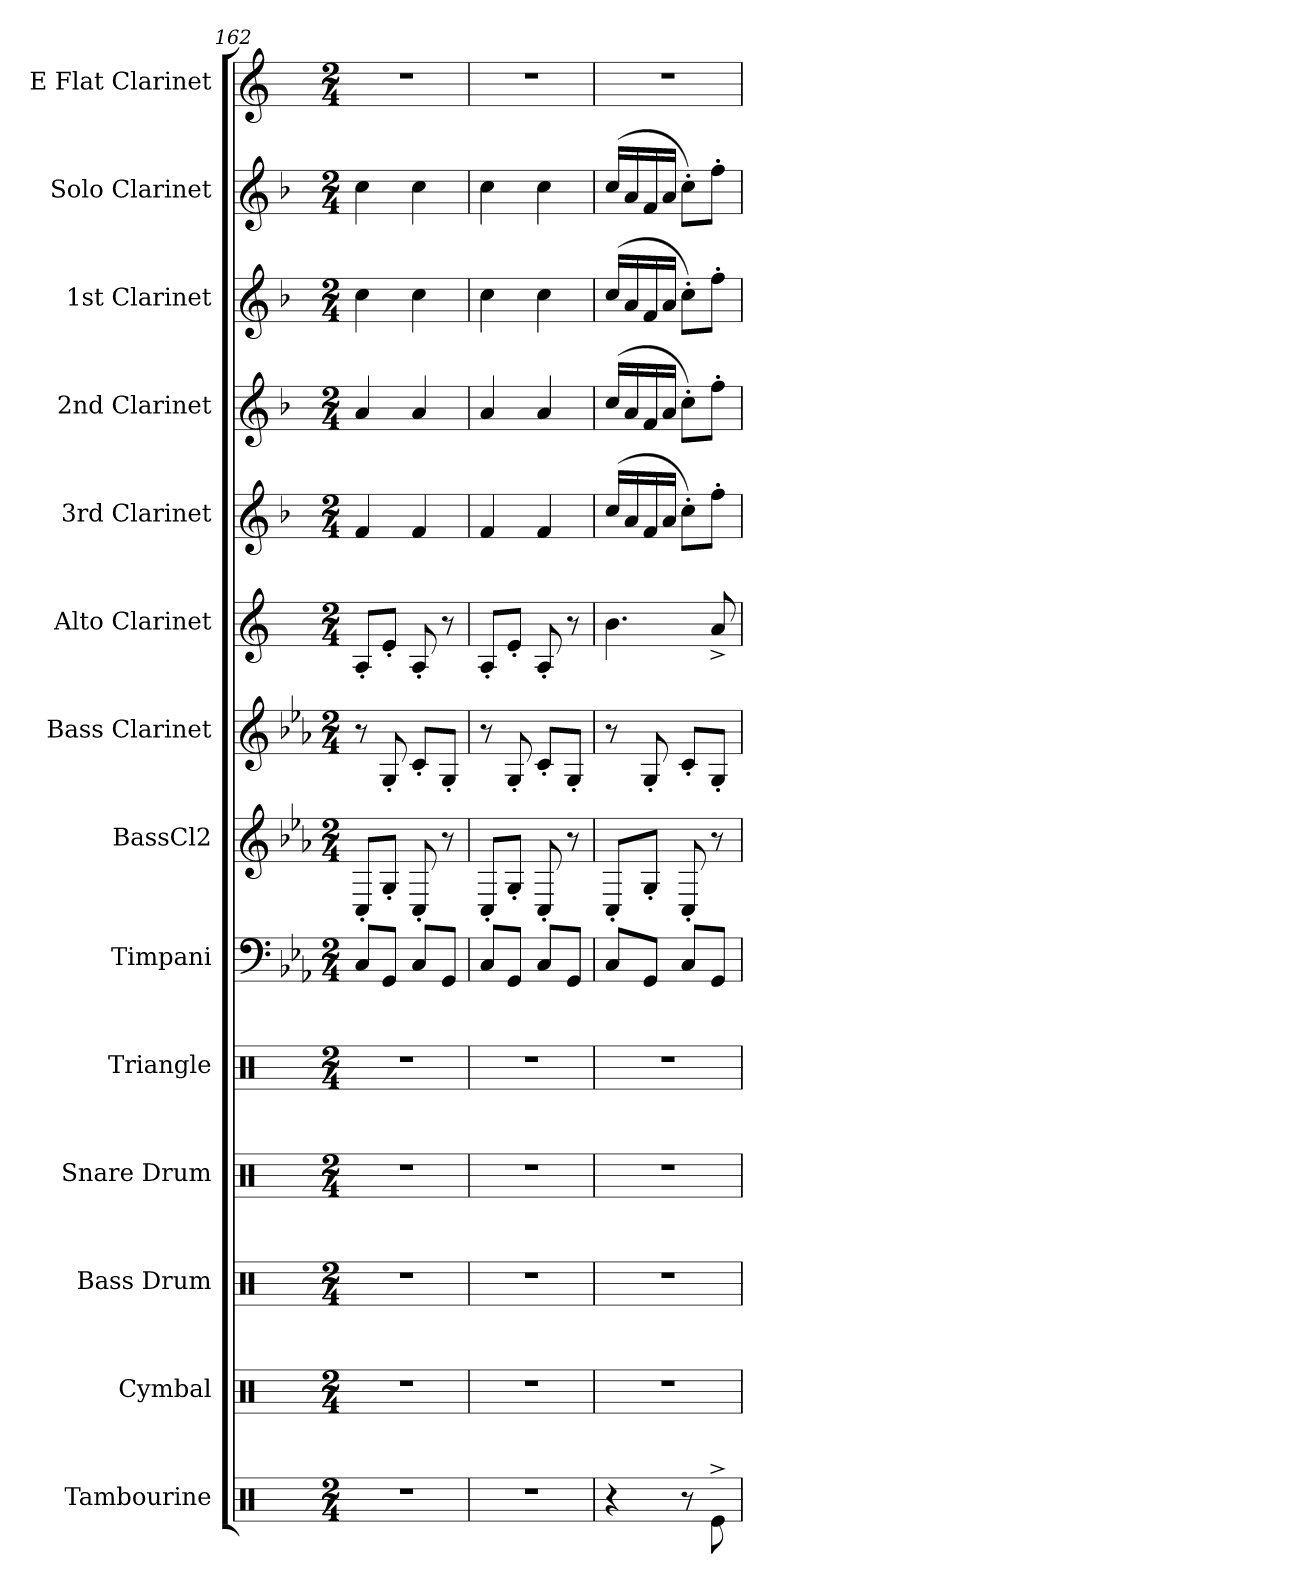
**kern	**kern	**kern	**kern	**kern	**kern	**kern	**kern	**kern	**kern	**kern	**kern	**kern	**kern
*part14	*part13	*part12	*part11	*part10	*part9	*part8	*part7	*part6	*part5	*part4	*part3	*part2	*part1
*staff14	*staff13	*staff12	*staff11	*staff10	*staff9	*staff8	*staff7	*staff6	*staff5	*staff4	*staff3	*staff2	*staff1
*I"Tambourine	*I"Cymbal	*I"Bass Drum	*I"Snare Drum	*I"Triangle	*I"Timpani	*I"BassCl2	*I"Bass Clarinet	*I"Alto Clarinet	*I"3rd Clarinet	*I"2nd Clarinet	*I"1st Clarinet	*I"Solo Clarinet	*I"E Flat Clarinet
*I'Tamb.	*I'Cym.	*I'B. Dr.	*I'Sn. Dr.	*I'Trgl.	*I'Timp.	*I'B. Cl2	*I'B. Cl.	*I'A. Cl.	*I'3rdCl.	*I'2nd Cl.	*I'1stCl.	*I'SoloCl.	*
*clefX	*clefX	*clefX	*clefX	*clefX	*clefF4	*clefG2	*clefG2	*clefG2	*clefG2	*clefG2	*clefG2	*clefG2	*clefG2
*	*	*	*	*	*	*ITrd8c14	*ITrd8c14	*ITrd5c9	*ITrd1c2	*ITrd1c2	*ITrd1c2	*ITrd1c2	*ITrd-2c-3
*k[]	*k[]	*k[]	*k[]	*k[]	*k[b-e-a-]	*k[b-e-a-]	*k[b-e-a-]	*k[b-e-a-]	*k[b-e-a-]	*k[b-e-a-]	*k[b-e-a-]	*k[b-e-a-]	*k[b-e-a-]
*M2/4	*M2/4	*M2/4	*M2/4	*M2/4	*M2/4	*M2/4	*M2/4	*M2/4	*M2/4	*M2/4	*M2/4	*M2/4	*M2/4
=162	=162	=162	=162	=162	=162	=162	=162	=162	=162	=162	=162	=162	=162
2r	2r	2r	2r	2r	8C/L	8CC'/L	8r	8C'/L	4e-/	4g/	4b-\	4b-\	2r
.	.	.	.	.	8GG/J	8GG'/J	8GG'/	8G'/J	.	.	.	.	.
.	.	.	.	.	8C/L	8CC'/	8C'/L	8C'/	4e-/	4g/	4b-\	4b-\	.
.	.	.	.	.	8GG/J	8r	8GG'/J	8r	.	.	.	.	.
!!LO:PB:g=z
=163	=163	=163	=163	=163	=163	=163	=163	=163	=163	=163	=163	=163	=163
2r	2r	2r	2r	2r	8C/L	8CC'/L	8r	8C'/L	4e-/	4g/	4b-\	4b-\	2r
.	.	.	.	.	8GG/J	8GG'/J	8GG'/	8G'/J	.	.	.	.	.
.	.	.	.	.	8C/L	8CC'/	8C'/L	8C'/	4e-/	4g/	4b-\	4b-\	.
.	.	.	.	.	8GG/J	8r	8GG'/J	8r	.	.	.	.	.
=164	=164	=164	=164	=164	=164	=164	=164	=164	=164	=164	=164	=164	=164
4r	2r	2r	2r	2r	8C/L	8CC'/L	8r	4.d\	(16b-/LL	(16b-/LL	(16b-/LL	(16b-/LL	2r
.	.	.	.	.	.	.	.	.	16g/	16g/	16g/	16g/	.
.	.	.	.	.	8GG/J	8GG'/J	8GG'/	.	16e-/	16e-/	16e-/	16e-/	.
.	.	.	.	.	.	.	.	.	16g/JJ	16g/JJ	16g/JJ	16g/JJ	.
8r	.	.	.	.	8C/L	8CC'/	8C'/L	.	8b-'\L)	8b-'\L)	8b-'\L)	8b-'\L)	.
8Re^\	.	.	.	.	8GG/J	8r	8GG'/J	8c^/	8ee-'\J	8ee-'\J	8ee-'\J	8ee-'\J	.
=	=	=	=	=	=	=	=	=	=	=	=	=	=
*-	*-	*-	*-	*-	*-	*-	*-	*-	*-	*-	*-	*-	*-
